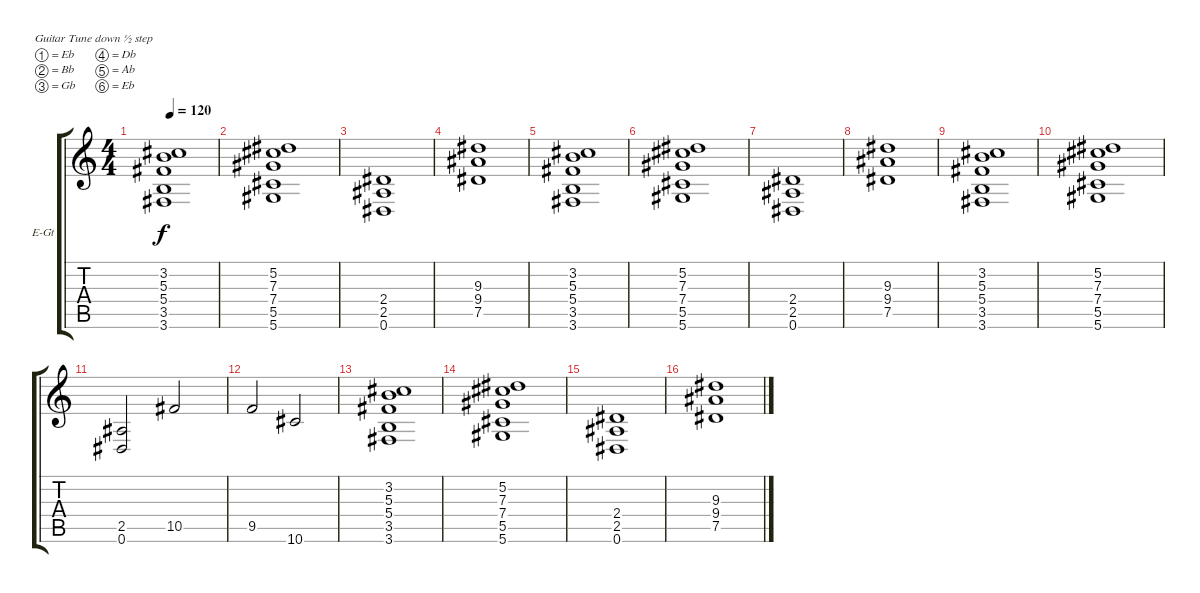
\bracketExtendMode groupsimilarinstruments
\firstSystemTrackNameOrientation horizontal
\otherSystemsTrackNameOrientation horizontal
\track ("Guitar" "E-Gt") {instrument distortionguitar}
\staff {score tabs}
\tuning (Eb4 Bb3 Gb3 Db3 Ab2 Eb2)
\ts (4 4)
\tempo 120
\clef g2
\ks c
(3.2 5.3 5.4 3.5 3.6).1{dy f} |
(5.2 7.3 7.4 5.5 5.6).1 |
(2.4 2.5 0.6).1 |
(9.3 9.4 7.5).1 |
(3.2 5.3 5.4 3.5 3.6).1 |
(5.2 7.3 7.4 5.5 5.6).1 |
(2.4 2.5 0.6).1 |
(9.3 9.4 7.5).1 |
(3.2 5.3 5.4 3.5 3.6).1 |
(5.2 7.3 7.4 5.5 5.6).1 |
(2.5 0.6).2 10.5.2 |
9.5.2 10.6.2 |
(3.2 5.3 5.4 3.5 3.6).1 |
(5.2 7.3 7.4 5.5 5.6).1 |
(2.4 2.5 0.6).1 |
(9.3 9.4 7.5).1
